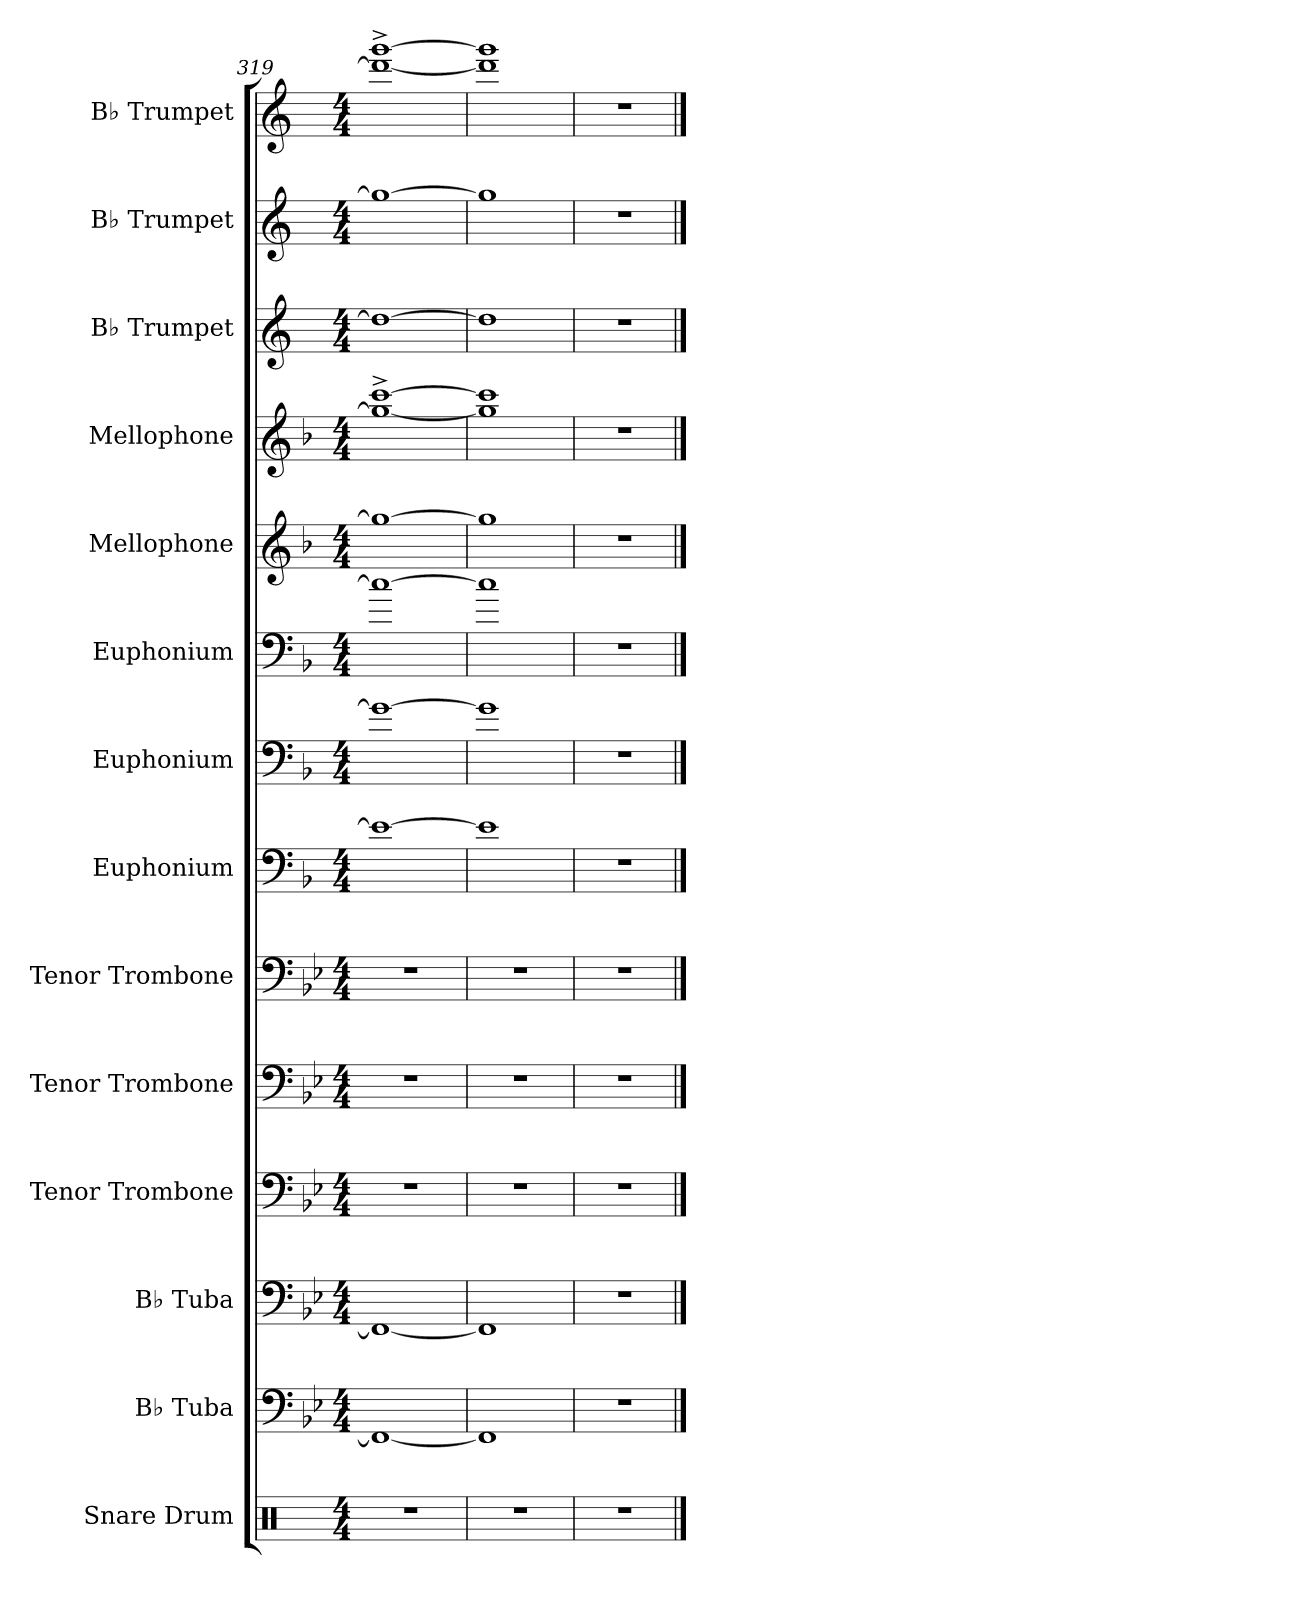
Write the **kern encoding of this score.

**kern	**kern	**kern	**kern	**kern	**kern	**kern	**kern	**kern	**kern	**kern	**kern	**kern	**kern
*part14	*part13	*part12	*part11	*part10	*part9	*part8	*part7	*part6	*part5	*part4	*part3	*part2	*part1
*staff14	*staff13	*staff12	*staff11	*staff10	*staff9	*staff8	*staff7	*staff6	*staff5	*staff4	*staff3	*staff2	*staff1
*I"Snare Drum	*I"B♭ Tuba	*I"B♭ Tuba	*I"Tenor Trombone	*I"Tenor Trombone	*I"Tenor Trombone	*I"Euphonium	*I"Euphonium	*I"Euphonium	*I"Mellophone	*I"Mellophone	*I"B♭ Trumpet	*I"B♭ Trumpet	*I"B♭ Trumpet
*I'SD	*I'B♭ Tu.	*I'B♭ Tu.	*I'T. Tbn.	*I'T. Tbn.	*I'T. Tbn.	*I'Euph.	*I'Euph.	*I'Euph.	*I'Mph.	*I'Mph.	*I'B♭ Tpt.	*I'B♭ Tpt.	*I'B♭ Tpt.
*clefX	*clefF4	*clefF4	*clefF4	*clefF4	*clefF4	*clefF4	*clefF4	*clefF4	*clefG2	*clefG2	*clefG2	*clefG2	*clefG2
*	*	*	*	*	*	*ITrd4c7	*ITrd4c7	*ITrd4c7	*ITrd4c7	*ITrd4c7	*ITrd1c2	*ITrd1c2	*ITrd1c2
*k[]	*k[b-e-]	*k[b-e-]	*k[b-e-]	*k[b-e-]	*k[b-e-]	*k[b-e-]	*k[b-e-]	*k[b-e-]	*k[b-e-]	*k[b-e-]	*k[b-e-]	*k[b-e-]	*k[b-e-]
*M4/4	*M4/4	*M4/4	*M4/4	*M4/4	*M4/4	*M4/4	*M4/4	*M4/4	*M4/4	*M4/4	*M4/4	*M4/4	*M4/4
=319	=319	=319	=319	=319	=319	=319	=319	=319	=319	=319	=319	=319	=319
1r	1FF_	1FF_	1r	1r	1r	1A_	1c_	1f_	1cc_	1cc_^ [1ff^	1cc_	1ff_	1ccc_^ [1fff^
=320	=320	=320	=320	=320	=320	=320	=320	=320	=320	=320	=320	=320	=320
1r	1FF]	1FF]	1r	1r	1r	1A]	1c]	1f]	1cc]	1cc] 1ff]	1cc]	1ff]	1ccc] 1fff]
=321	=321	=321	=321	=321	=321	=321	=321	=321	=321	=321	=321	=321	=321
1r	1r	1r	1r	1r	1r	1r	1r	1r	1r	1r	1r	1r	1r
==	==	==	==	==	==	==	==	==	==	==	==	==	==
*-	*-	*-	*-	*-	*-	*-	*-	*-	*-	*-	*-	*-	*-
